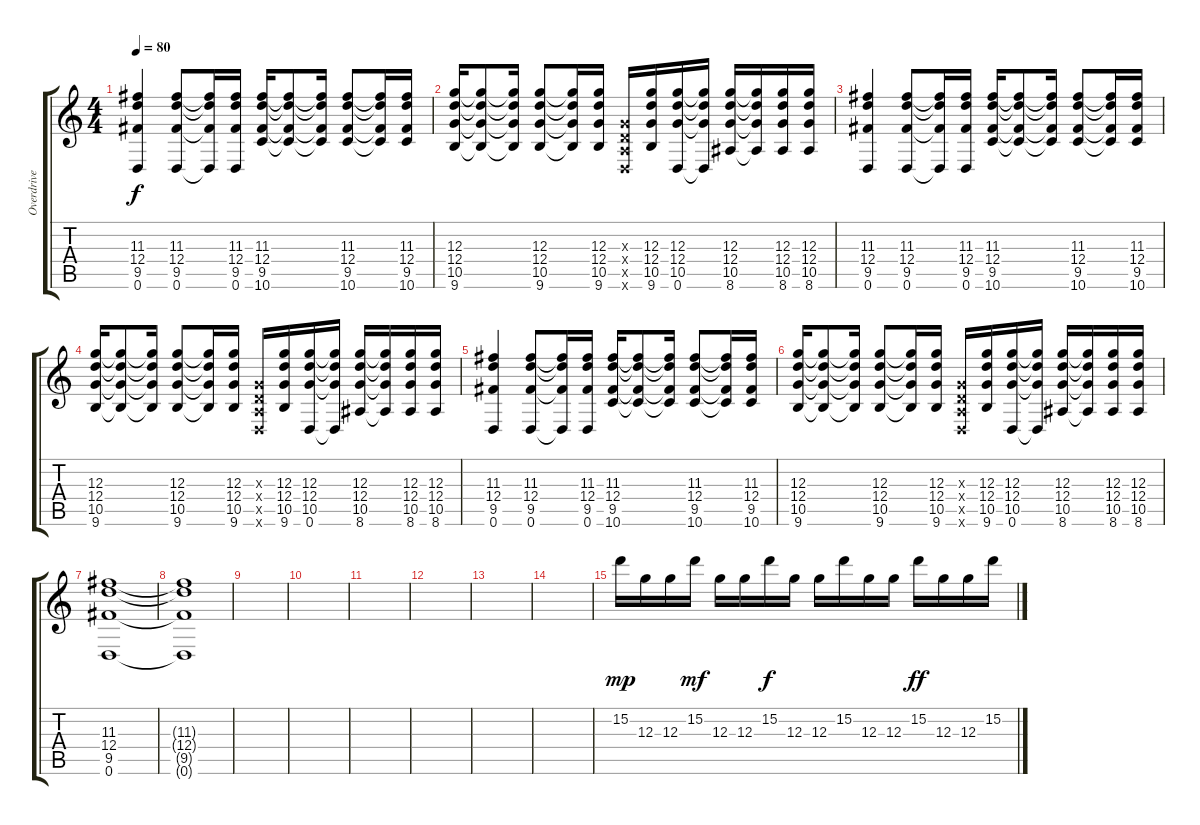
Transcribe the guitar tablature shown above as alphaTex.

\track ("Overdrive guitar" "Overdrive ") {instrument overdrivenguitar}
\staff {score tabs}
\tuning (E4 B3 G3 D3 A2 D2) {hide}
\ts (4 4)
\tempo 80
\clef g2
\ks c
(11.3 12.4 9.5 0.6).4{dy f} (11.3 12.4 9.5 0.6).8 (11.3{t} 12.4{t} 9.5{t} 0.6{t}).16 (11.3 12.4 9.5 0.6).16 (11.3 12.4 9.5 10.6).16 (11.3{t} 12.4{t} 9.5{t} 10.6{t}).8 (11.3{t} 12.4{t} 9.5{t} 10.6{t}).16 (11.3 12.4 9.5 10.6).8 (11.3{t} 12.4{t} 9.5{t} 10.6{t}).16 (11.3 12.4 9.5 10.6).16 |
(12.3 12.4 10.5 9.6).16 (12.3{t} 12.4{t} 10.5{t} 9.6{t}).8 (12.3{t} 12.4{t} 10.5{t} 9.6{t}).16 (12.3 12.4 10.5 9.6).8 (12.3{t} 12.4{t} 10.5{t} 9.6{t}).16 (12.3 12.4 10.5 9.6).16 (0.3{x} 0.4{x} 0.5{x} 0.6{x}).16 (12.3 12.4 10.5 9.6).16 (12.3 12.4 10.5 0.6).16 (12.3{t} 12.4{t} 10.5{t} 0.6{t}).16 (12.3 12.4 10.5 8.6).16 (12.3{t} 12.4{t} 10.5{t} 8.6{t}).16 (12.3 12.4 10.5 8.6).16 (12.3 12.4 10.5 8.6).16 |
(11.3 12.4 9.5 0.6).4 (11.3 12.4 9.5 0.6).8 (11.3{t} 12.4{t} 9.5{t} 0.6{t}).16 (11.3 12.4 9.5 0.6).16 (11.3 12.4 9.5 10.6).16 (11.3{t} 12.4{t} 9.5{t} 10.6{t}).8 (11.3{t} 12.4{t} 9.5{t} 10.6{t}).16 (11.3 12.4 9.5 10.6).8 (11.3{t} 12.4{t} 9.5{t} 10.6{t}).16 (11.3 12.4 9.5 10.6).16 |
(12.3 12.4 10.5 9.6).16 (12.3{t} 12.4{t} 10.5{t} 9.6{t}).8 (12.3{t} 12.4{t} 10.5{t} 9.6{t}).16 (12.3 12.4 10.5 9.6).8 (12.3{t} 12.4{t} 10.5{t} 9.6{t}).16 (12.3 12.4 10.5 9.6).16 (0.3{x} 0.4{x} 0.5{x} 0.6{x}).16 (12.3 12.4 10.5 9.6).16 (12.3 12.4 10.5 0.6).16 (12.3{t} 12.4{t} 10.5{t} 0.6{t}).16 (12.3 12.4 10.5 8.6).16 (12.3{t} 12.4{t} 10.5{t} 8.6{t}).16 (12.3 12.4 10.5 8.6).16 (12.3 12.4 10.5 8.6).16 |
(11.3 12.4 9.5 0.6).4 (11.3 12.4 9.5 0.6).8 (11.3{t} 12.4{t} 9.5{t} 0.6{t}).16 (11.3 12.4 9.5 0.6).16 (11.3 12.4 9.5 10.6).16 (11.3{t} 12.4{t} 9.5{t} 10.6{t}).8 (11.3{t} 12.4{t} 9.5{t} 10.6{t}).16 (11.3 12.4 9.5 10.6).8 (11.3{t} 12.4{t} 9.5{t} 10.6{t}).16 (11.3 12.4 9.5 10.6).16 |
(12.3 12.4 10.5 9.6).16 (12.3{t} 12.4{t} 10.5{t} 9.6{t}).8 (12.3{t} 12.4{t} 10.5{t} 9.6{t}).16 (12.3 12.4 10.5 9.6).8 (12.3{t} 12.4{t} 10.5{t} 9.6{t}).16 (12.3 12.4 10.5 9.6).16 (0.3{x} 0.4{x} 0.5{x} 0.6{x}).16 (12.3 12.4 10.5 9.6).16 (12.3 12.4 10.5 0.6).16 (12.3{t} 12.4{t} 10.5{t} 0.6{t}).16 (12.3 12.4 10.5 8.6).16 (12.3{t} 12.4{t} 10.5{t} 8.6{t}).16 (12.3 12.4 10.5 8.6).16 (12.3 12.4 10.5 8.6).16 |
(11.3 12.4 9.5 0.6).1 |
(11.3{t} 12.4{t} 9.5{t} 0.6{t}).1 |
|
|
|
|
|
|
15.2.16{dy mp} 12.3.16 12.3.16 15.2.16{dy mf} 12.3.16 12.3.16 15.2.16{dy f} 12.3.16 12.3.16 15.2.16 12.3.16 12.3.16 15.2.16{dy ff} 12.3.16 12.3.16 15.2.16
